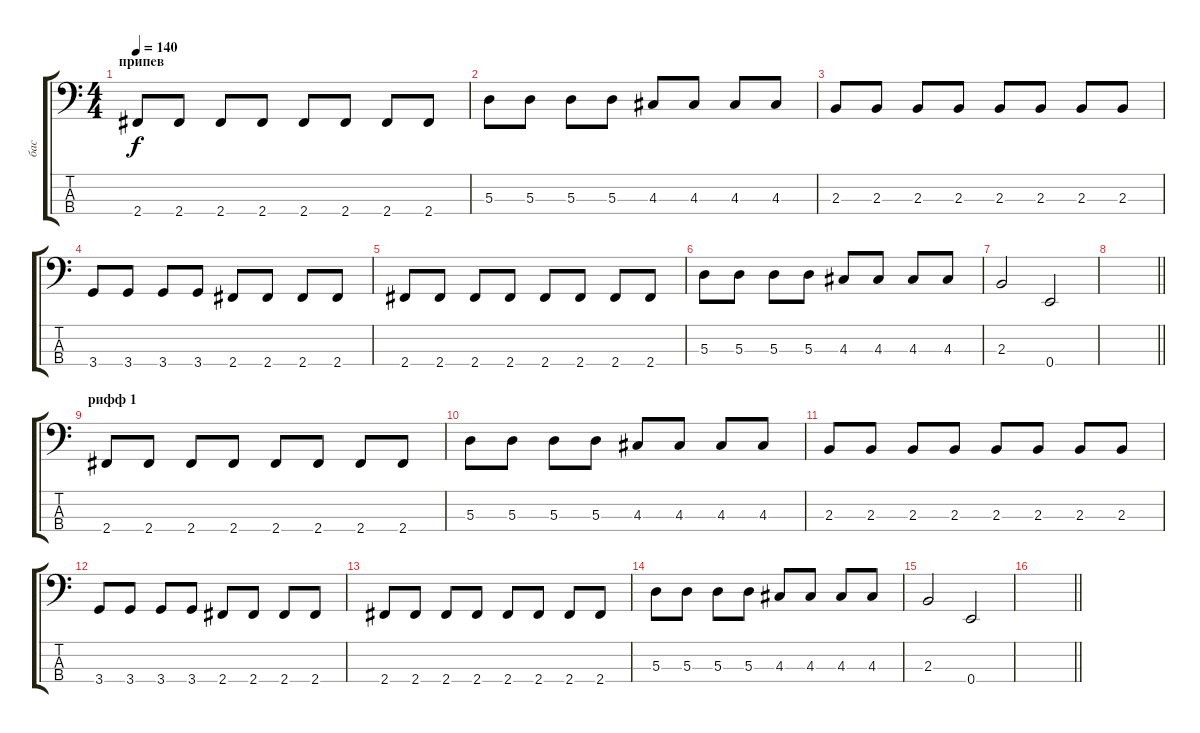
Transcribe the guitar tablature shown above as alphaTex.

\track ("бас" "бас") {instrument electricbassfinger}
\staff {score tabs}
\tuning (G2 D2 A1 E1) {hide}
\ts (4 4)
\section ("" "припев")
\tempo 140
\clef f4
\ks c
2.4.8{dy f} 2.4.8 2.4.8 2.4.8 2.4.8 2.4.8 2.4.8 2.4.8 |
5.3.8 5.3.8 5.3.8 5.3.8 4.3.8 4.3.8 4.3.8 4.3.8 |
2.3.8 2.3.8 2.3.8 2.3.8 2.3.8 2.3.8 2.3.8 2.3.8 |
3.4.8 3.4.8 3.4.8 3.4.8 2.4.8 2.4.8 2.4.8 2.4.8 |
2.4.8 2.4.8 2.4.8 2.4.8 2.4.8 2.4.8 2.4.8 2.4.8 |
5.3.8 5.3.8 5.3.8 5.3.8 4.3.8 4.3.8 4.3.8 4.3.8 |
2.3.2 0.4.2 |
\barLineRight lightlight
|
\section ("" "рифф 1")
2.4.8 2.4.8 2.4.8 2.4.8 2.4.8 2.4.8 2.4.8 2.4.8 |
5.3.8 5.3.8 5.3.8 5.3.8 4.3.8 4.3.8 4.3.8 4.3.8 |
2.3.8 2.3.8 2.3.8 2.3.8 2.3.8 2.3.8 2.3.8 2.3.8 |
3.4.8 3.4.8 3.4.8 3.4.8 2.4.8 2.4.8 2.4.8 2.4.8 |
2.4.8 2.4.8 2.4.8 2.4.8 2.4.8 2.4.8 2.4.8 2.4.8 |
5.3.8 5.3.8 5.3.8 5.3.8 4.3.8 4.3.8 4.3.8 4.3.8 |
2.3.2 0.4.2 |
\barLineRight lightlight
